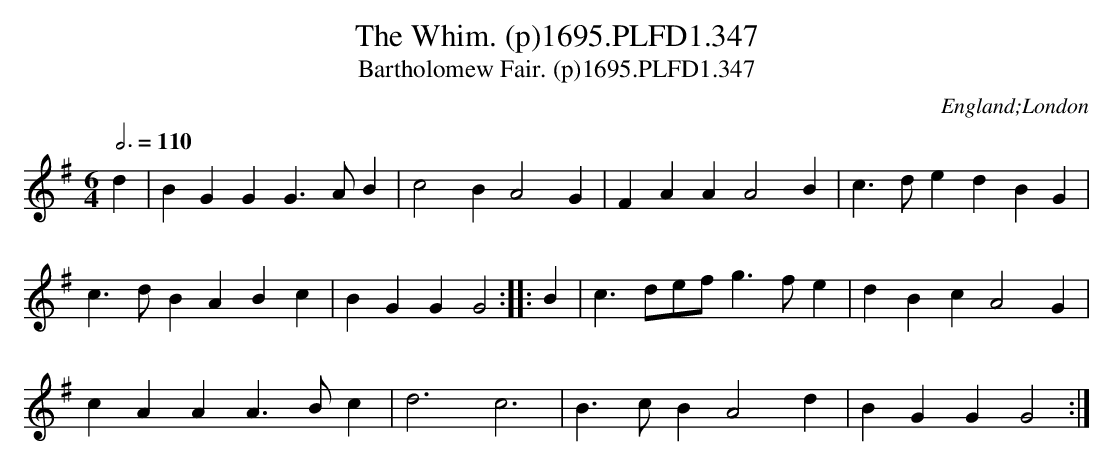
X:1
T:Whim. (p)1695.PLFD1.347, The
T:Bartholomew Fair. (p)1695.PLFD1.347
M:6/4
L:1/4
Q:3/4=110
O:England;London
K:G
d|BGG G>AB|c2BA2G|FAAA2B|c>dedBG|
c>dBABc|BGGG2:||:B|c>de/f/g>fe|dBcA2G|
cAAA>Bc|d3c3|B>cBA2d|BGGG2:|
